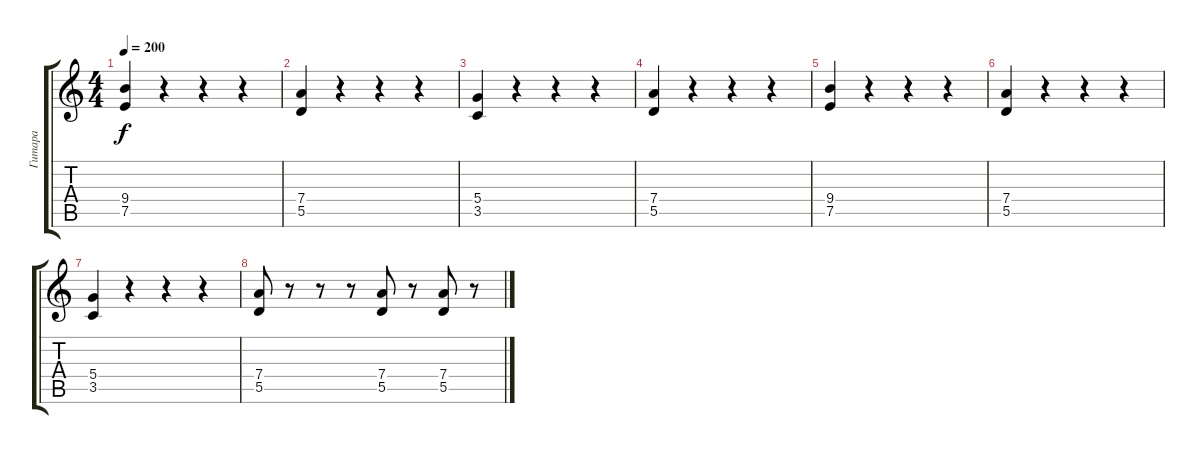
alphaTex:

\track ("Гитара" "Гитара") {instrument overdrivenguitar}
\staff {score tabs}
\tuning (E4 B3 G3 D3 A2 E2) {hide}
\ts (4 4)
\tempo 200
\clef g2
\ks c
(9.4 7.5).4{dy f} r.4 r.4 r.4 |
(7.4 5.5).4 r.4 r.4 r.4 |
(5.4 3.5).4 r.4 r.4 r.4 |
(7.4 5.5).4 r.4 r.4 r.4 |
(9.4 7.5).4 r.4 r.4 r.4 |
(7.4 5.5).4 r.4 r.4 r.4 |
(5.4 3.5).4 r.4 r.4 r.4 |
(7.4 5.5).8 r.8 r.8 r.8 (7.4 5.5).8 r.8 (7.4 5.5).8 r.8
